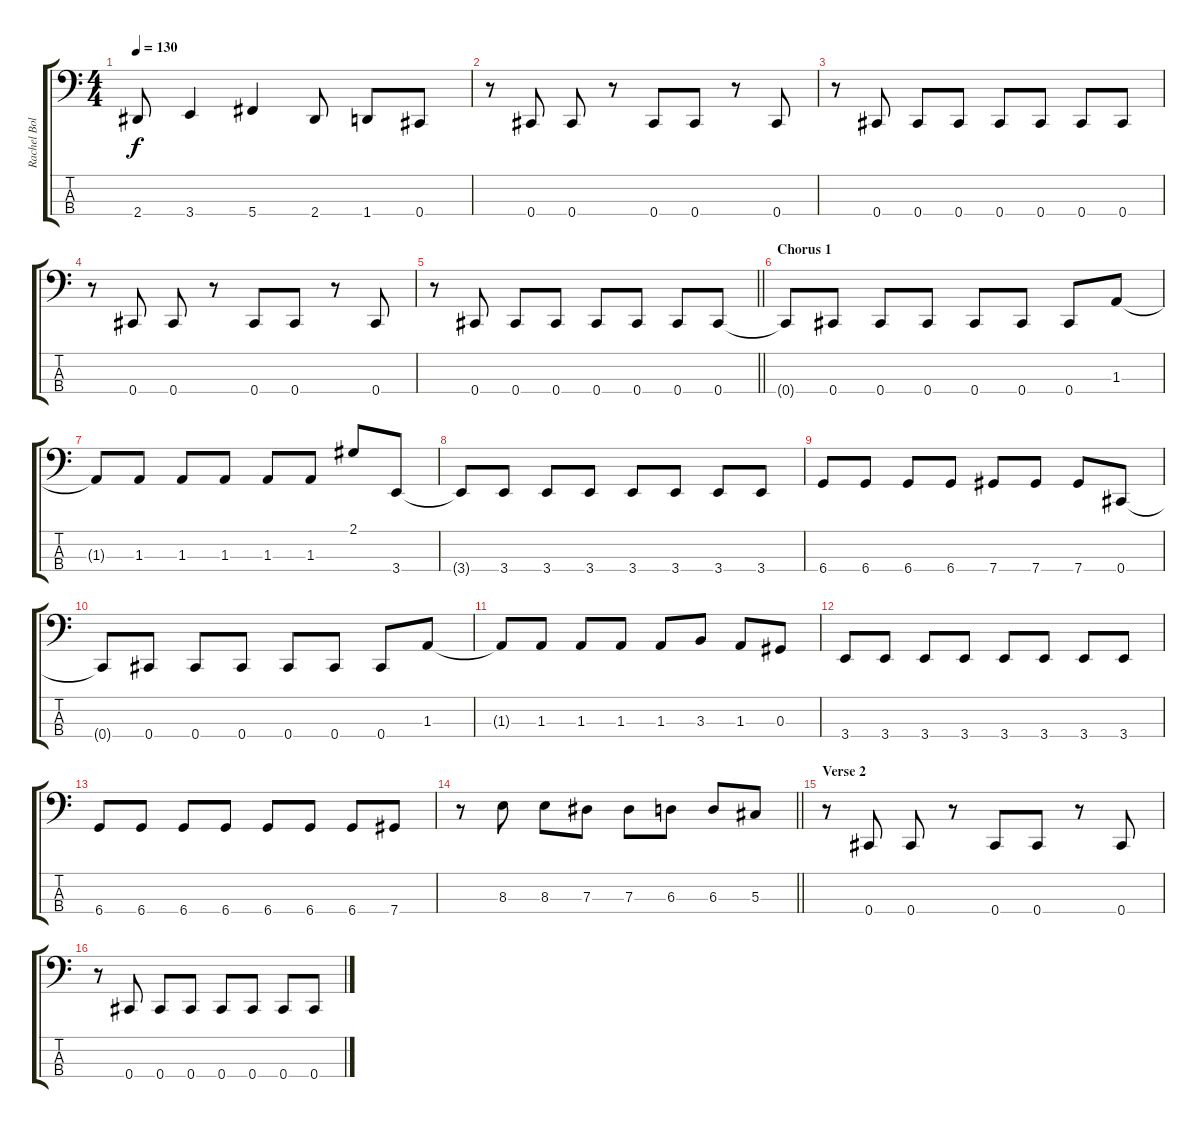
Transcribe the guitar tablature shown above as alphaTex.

\track ("Rachel Bolan" "Rachel Bol") {instrument electricbasspick}
\staff {score tabs}
\tuning (Gb2 Db2 Ab1 Db1) {hide}
\ts (4 4)
\tempo 130
\clef f4
\ks c
2.4{t}.8{dy f} 3.4.4 5.4.4 2.4.8 1.4.8 0.4.8 |
r.8 0.4.8 0.4.8 r.8 0.4.8 0.4.8 r.8 0.4.8 |
r.8 0.4.8 0.4.8 0.4.8 0.4.8 0.4.8 0.4.8 0.4.8 |
r.8 0.4.8 0.4.8 r.8 0.4.8 0.4.8 r.8 0.4.8 |
\barLineRight lightlight
r.8 0.4.8 0.4.8 0.4.8 0.4.8 0.4.8 0.4.8 0.4.8 |
\section ("" "Chorus 1")
0.4{t}.8 0.4.8 0.4.8 0.4.8 0.4.8 0.4.8 0.4.8 1.3.8 |
1.3{t}.8 1.3.8 1.3.8 1.3.8 1.3.8 1.3.8 2.1.8 3.4.8 |
3.4{t}.8 3.4.8 3.4.8 3.4.8 3.4.8 3.4.8 3.4.8 3.4.8 |
6.4.8 6.4.8 6.4.8 6.4.8 7.4.8 7.4.8 7.4.8 0.4.8 |
0.4{t}.8 0.4.8 0.4.8 0.4.8 0.4.8 0.4.8 0.4.8 1.3.8 |
1.3{t}.8 1.3.8 1.3.8 1.3.8 1.3.8 3.3.8 1.3.8 0.3.8 |
3.4.8 3.4.8 3.4.8 3.4.8 3.4.8 3.4.8 3.4.8 3.4.8 |
6.4.8 6.4.8 6.4.8 6.4.8 6.4.8 6.4.8 6.4.8 7.4.8 |
\barLineRight lightlight
r.8 8.3.8 8.3.8 7.3.8 7.3.8 6.3.8 6.3.8 5.3.8 |
\section ("" "Verse 2")
r.8 0.4.8 0.4.8 r.8 0.4.8 0.4.8 r.8 0.4.8 |
r.8 0.4.8 0.4.8 0.4.8 0.4.8 0.4.8 0.4.8 0.4.8
